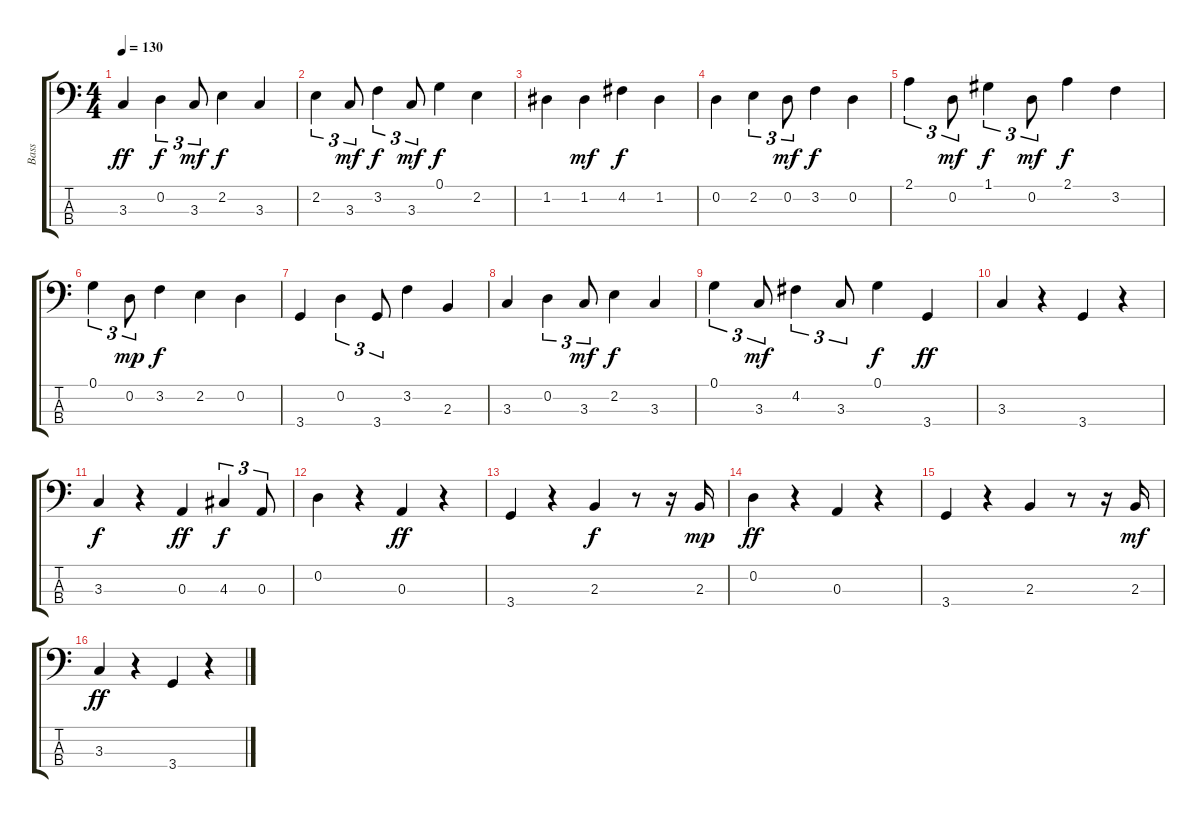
\track ("Bass" "Bass") {instrument acousticbass}
\staff {score tabs}
\tuning (G2 D2 A1 E1) {hide}
\ts (4 4)
\tempo 130
\clef f4
\ks c
3.3.4{dy ff} 0.2.4{tu (3 2) dy f} 3.3.8{tu (3 2) dy mf} 2.2.4{dy f} 3.3.4 |
2.2.4{tu (3 2)} 3.3.8{tu (3 2) dy mf} 3.2.4{tu (3 2) dy f} 3.3.8{tu (3 2) dy mf} 0.1.4{dy f} 2.2.4 |
1.2.4 1.2.4{dy mf} 4.2.4{dy f} 1.2.4 |
0.2.4 2.2.4{tu (3 2)} 0.2.8{tu (3 2) dy mf} 3.2.4{dy f} 0.2.4 |
2.1.4{tu (3 2)} 0.2.8{tu (3 2) dy mf} 1.1.4{tu (3 2) dy f} 0.2.8{tu (3 2) dy mf} 2.1.4{dy f} 3.2.4 |
0.1.4{tu (3 2)} 0.2.8{tu (3 2) dy mp} 3.2.4{dy f} 2.2.4 0.2.4 |
3.4.4 0.2.4{tu (3 2)} 3.4.8{tu (3 2)} 3.2.4 2.3.4 |
3.3.4 0.2.4{tu (3 2)} 3.3.8{tu (3 2) dy mf} 2.2.4{dy f} 3.3.4 |
0.1.4{tu (3 2)} 3.3.8{tu (3 2) dy mf} 4.2.4{tu (3 2)} 3.3.8{tu (3 2)} 0.1.4{dy f} 3.4.4{dy ff} |
3.3.4 r.4 3.4.4 r.4 |
3.3.4{dy f} r.4 0.3.4{dy ff} 4.3.4{tu (3 2) dy f} 0.3.8{tu (3 2)} |
0.2.4 r.4 0.3.4{dy ff} r.4 |
3.4.4 r.4 2.3.4{dy f} r.8 r.16 2.3.16{dy mp} |
0.2.4{dy ff} r.4 0.3.4 r.4 |
3.4.4 r.4 2.3.4 r.8 r.16 2.3.16{dy mf} |
3.3.4{dy ff} r.4 3.4.4 r.4
